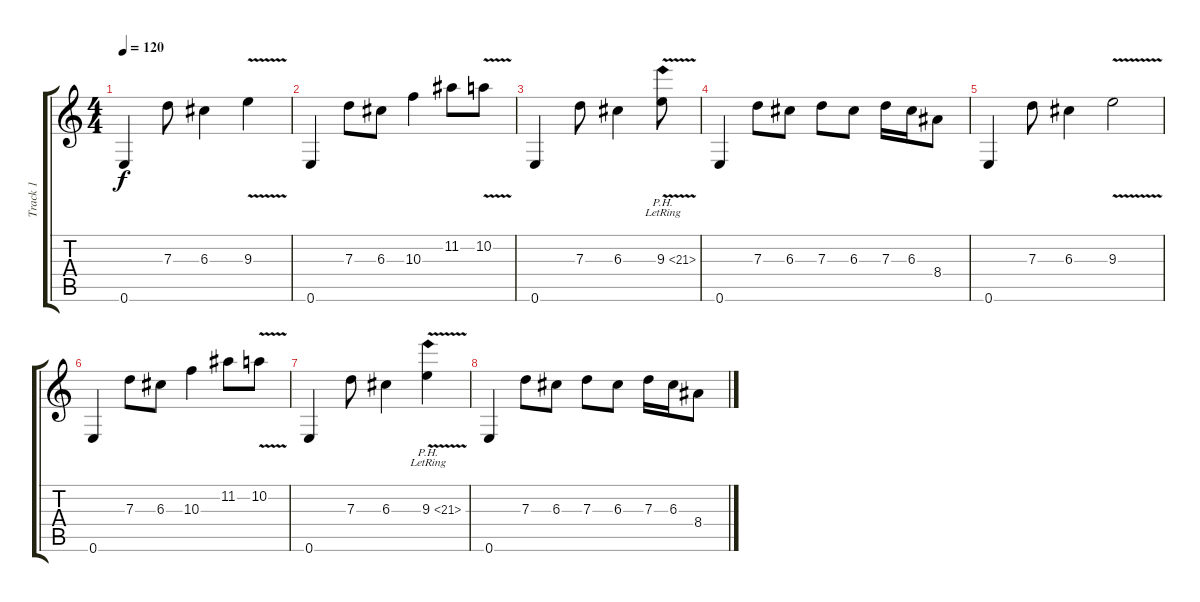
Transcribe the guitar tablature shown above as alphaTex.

\track ("Track 1" "Track 1") {instrument distortionguitar}
\staff {score tabs}
\tuning (E4 B3 G3 D3 A2 E2) {hide}
\ts (4 4)
\tempo 120
\clef g2
\ks c
0.6.4{dy f instrument distortionguitar} 7.3.8 6.3.4 9.3{v}.4 |
0.6.4 7.3.8 6.3.8 10.3.4 11.2.8 10.2{v}.8 |
0.6.4 7.3.8 6.3.4 9.3{ph 12 v lr}.8 |
0.6.4 7.3.8 6.3.8 7.3.8 6.3.8 7.3.16 6.3.16 8.4.8 |
0.6.4 7.3.8 6.3.4 9.3{v}.2 |
0.6.4 7.3.8 6.3.8 10.3.4 11.2.8 10.2{v}.8 |
0.6.4 7.3.8 6.3.4 9.3{ph 12 v lr}.4 |
0.6.4 7.3.8 6.3.8 7.3.8 6.3.8 7.3.16 6.3.16 8.4.8
